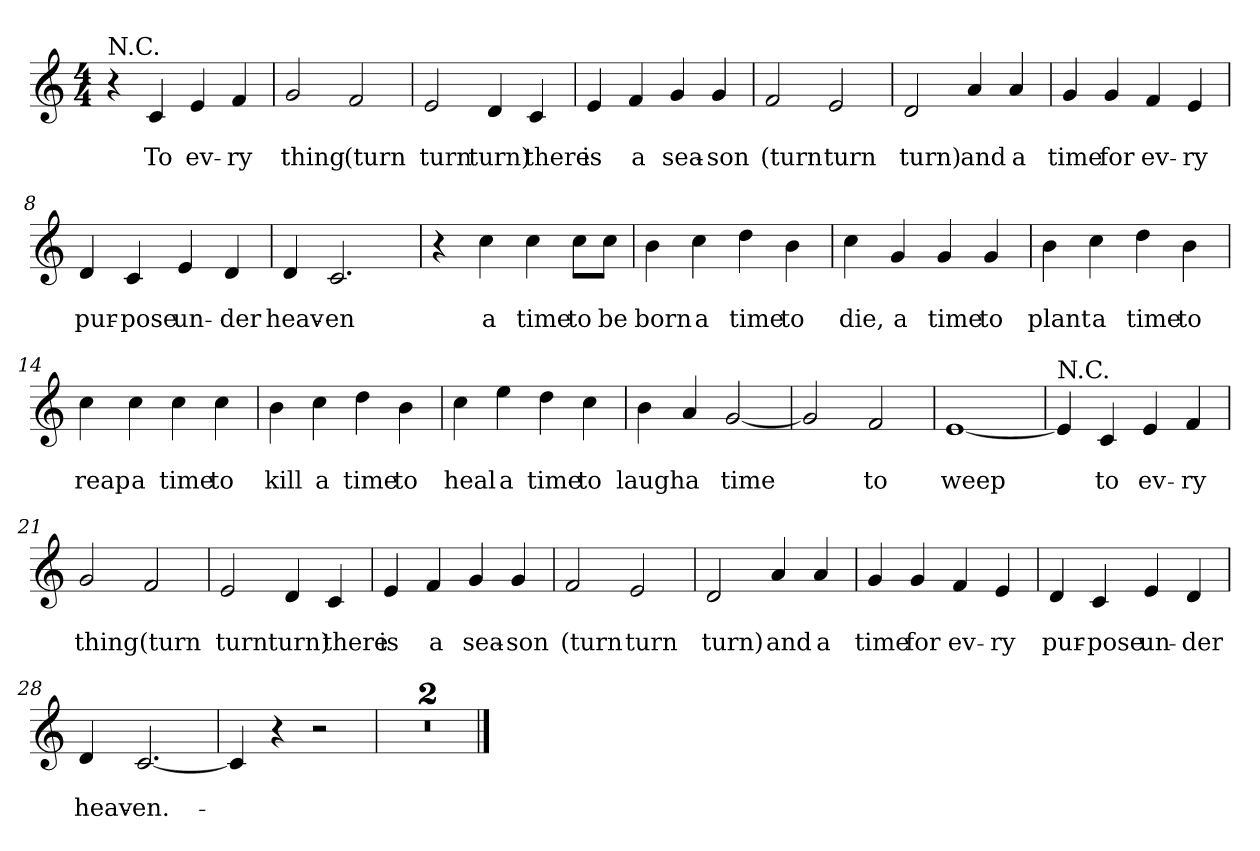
**kern	**text	**text
*part1	*part1	*part1
*staff1	*staff1	*staff1
*clefG2	*	*
*k[]	*	*
*C:	*	*
*M4/4	*	*
=1	=1	=1
!LO:TX:a:t=N.C.	!	!
4r	.	.
4c/	.	To
4e/	.	ev-
4f/	.	-ry
=2	=2	=2
2g/	.	thing
2f/	.	(turn
=3	=3	=3
2e/	.	turn
4d/	.	turn)
4c/	.	there
=4	=4	=4
4e/	.	is
4f/	.	a
4g/	.	sea-
4g/	.	-son
=5	=5	=5
2f/	.	(turn
2e/	.	turn
!!LO:LB:g=z
=6	=6	=6
2d/	.	turn)
4a/	.	and
4a/	.	a
=7	=7	=7
4g/	.	time
4g/	.	for
4f/	.	ev-
4e/	.	-ry
=8	=8	=8
4d/	.	pur-
4c/	.	-pose
4e/	.	un-
4d/	.	-der
=9	=9	=9
4d/	.	heav-
2.c/	.	-en
=10	=10	=10
4r	.	.
4cc\	.	a
4cc\	.	time
8cc\L	.	to
8cc\J	.	be
!!LO:LB:g=z
=11	=11	=11
4b\	.	born
4cc\	.	a
4dd\	.	time
4b\	.	to
=12	=12	=12
4cc\	.	die,
4g/	.	a
4g/	.	time
4g/	.	to
=13	=13	=13
4b\	.	plant
4cc\	.	a
4dd\	.	time
4b\	.	to
=14	=14	=14
4cc\	.	reap
4cc\	.	a
4cc\	.	time
4cc\	.	to
!!LO:LB:g=z
=15	=15	=15
4b\	.	kill
4cc\	.	a
4dd\	.	time
4b\	.	to
=16	=16	=16
4cc\	.	heal
4ee\	.	a
4dd\	.	time
4cc\	.	to
=17	=17	=17
4b\	.	laugh
4a/	.	a
[2g/	.	time
=18	=18	=18
2g/]	.	.
2f/	.	to
=19	=19	=19
[1e	.	weep
=20	=20	=20
!LO:TX:a:t=N.C.	!	!
4e/]	.	.
4c/	.	to
4e/	.	ev-
4f/	.	-ry
!!LO:LB:g=z
=21	=21	=21
2g/	.	thing
2f/	.	(turn
=22	=22	=22
2e/	.	turn
4d/	.	turn)
4c/	.	there
=23	=23	=23
4e/	.	is
4f/	.	a
4g/	.	sea-
4g/	.	-son
=24	=24	=24
2f/	.	(turn
2e/	.	turn
=25	=25	=25
2d/	.	turn)
4a/	.	and
4a/	.	a
!!LO:LB:g=z
=26	=26	=26
4g/	.	time
4g/	.	for
4f/	.	ev-
4e/	.	-ry
=27	=27	=27
4d/	.	pur-
4c/	.	-pose
4e/	.	un-
4d/	.	-der
=28	=28	=28
4d/	.	heav-
[2.c/	.	-en.-
=29	=29	=29
4c/]	.	.
4r	.	.
2r	.	.
=30	=30	=30
1r	.	.
==31	==31	==31
1r	.	.
=	=	=
*-	*-	*-
